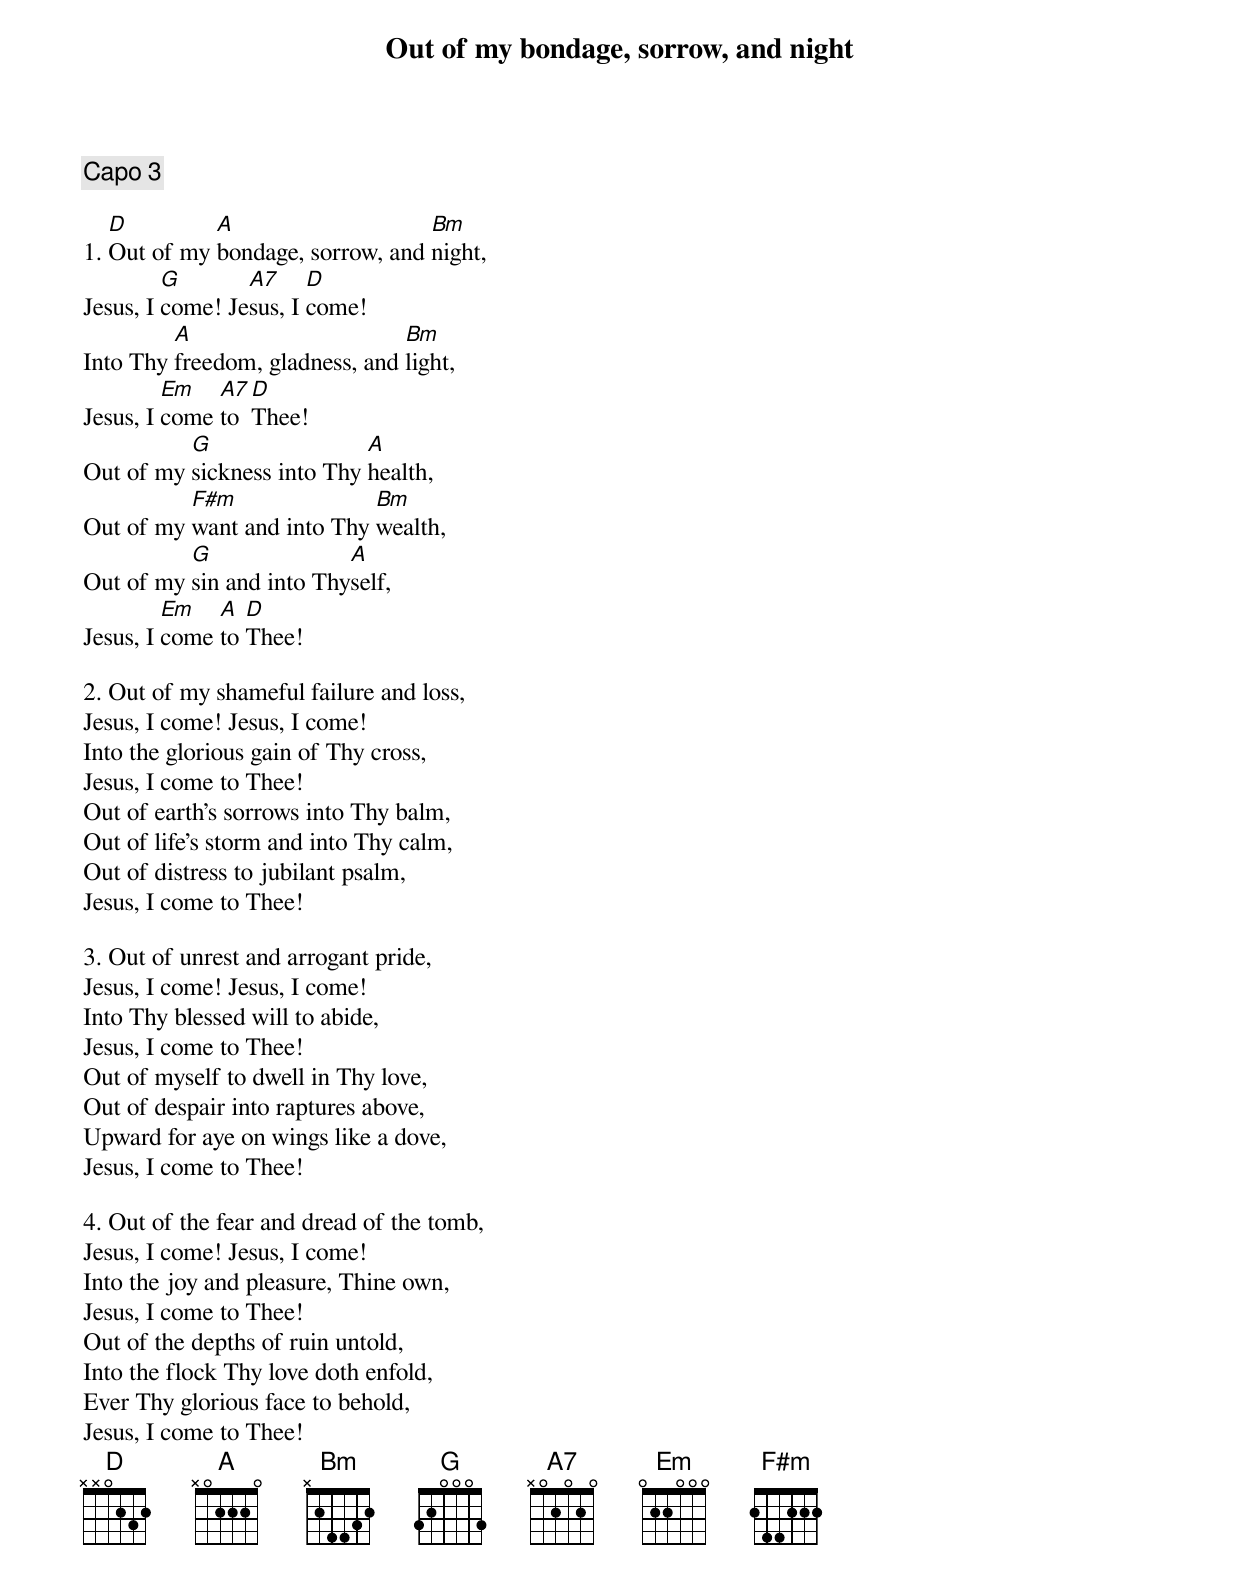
{t:Out of my bondage, sorrow, and night}
{c:Capo 3}

1. [D]Out of my [A]bondage, sorrow, and [Bm]night,
Jesus, I [G]come! Je[A7]sus, I [D]come!
Into Thy [A]freedom, gladness, and [Bm]light,
Jesus, I [Em]come [A7]to [D]Thee!
Out of my [G]sickness into Thy [A]health,
Out of my [F#m]want and into Thy [Bm]wealth,
Out of my [G]sin and into Thy[A]self,
Jesus, I [Em]come [A]to [D]Thee!

2. Out of my shameful failure and loss,
Jesus, I come! Jesus, I come!
Into the glorious gain of Thy cross,
Jesus, I come to Thee!
Out of earth's sorrows into Thy balm,
Out of life's storm and into Thy calm,
Out of distress to jubilant psalm,
Jesus, I come to Thee!

3. Out of unrest and arrogant pride,
Jesus, I come! Jesus, I come!
Into Thy blessed will to abide,
Jesus, I come to Thee!
Out of myself to dwell in Thy love,
Out of despair into raptures above,
Upward for aye on wings like a dove,
Jesus, I come to Thee!

4. Out of the fear and dread of the tomb,
Jesus, I come! Jesus, I come!
Into the joy and pleasure, Thine own,
Jesus, I come to Thee!
Out of the depths of ruin untold,
Into the flock Thy love doth enfold,
Ever Thy glorious face to behold,
Jesus, I come to Thee!
